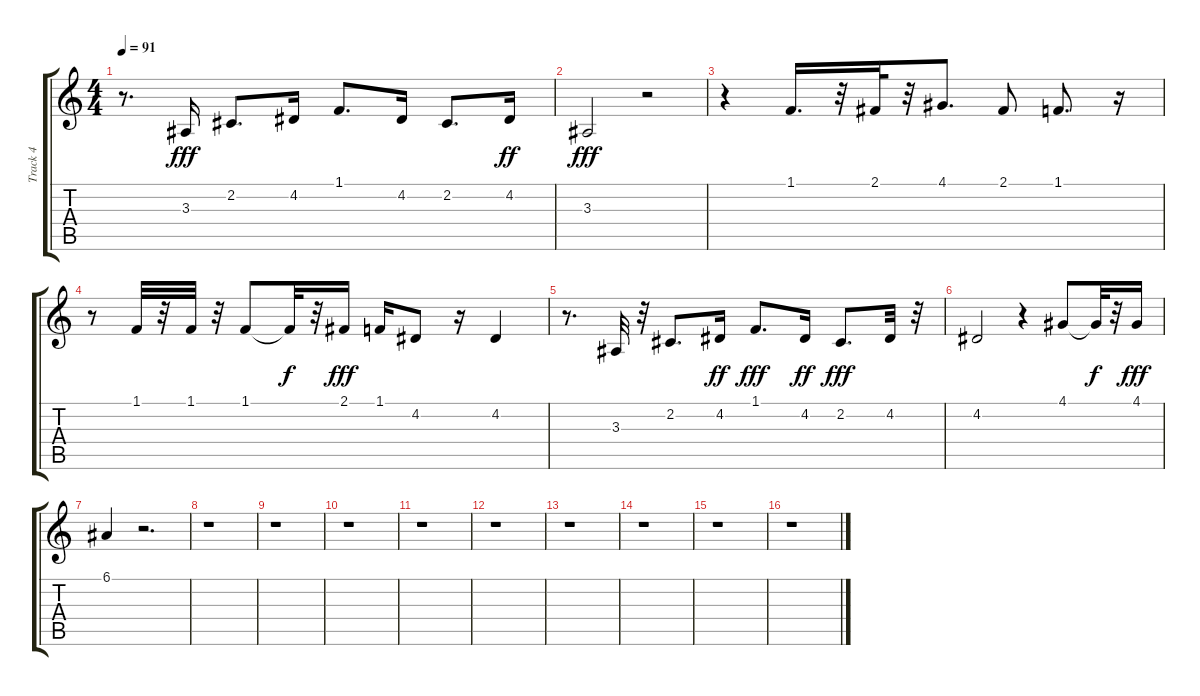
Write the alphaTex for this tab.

\track ("Track 4" "Track 4") {instrument acousticgrandpiano}
\staff {score tabs}
\tuning (E4 B3 G3 D3 A2 E2) {hide}
\ts (4 4)
\tempo 91
\clef g2
\ks c
r.8{d dy f} 3.3.16{dy fff} 2.2.8{d} 4.2.16 1.1.8{d} 4.2.16 2.2.8{d} 4.2.16{dy ff} |
3.3.2{dy fff} r.2 |
r.4 1.1.16{d} r.32 2.1.32 r.32 4.1.8{d} 2.1.8 1.1.8{d} r.16 |
r.8 1.1.32 r.32 1.1.32 r.32 1.1.8 1.1{t}.32{dy f} r.32 2.1.16{dy fff} 1.1.16 4.2.8 r.16 4.2.4 |
r.8{d} 3.3.32 r.32 2.2.8{d} 4.2.16{dy ff} 1.1.8{d dy fff} 4.2.16{dy ff} 2.2.8{d dy fff} 4.2.32 r.32 |
4.2.2 r.4 4.1.8 4.1{t}.32{dy f} r.32 4.1.16{dy fff} |
6.1.4 r.2{d} |
r.1 |
r.1 |
r.1 |
r.1 |
r.1 |
r.1 |
r.1 |
r.1 |
r.1
